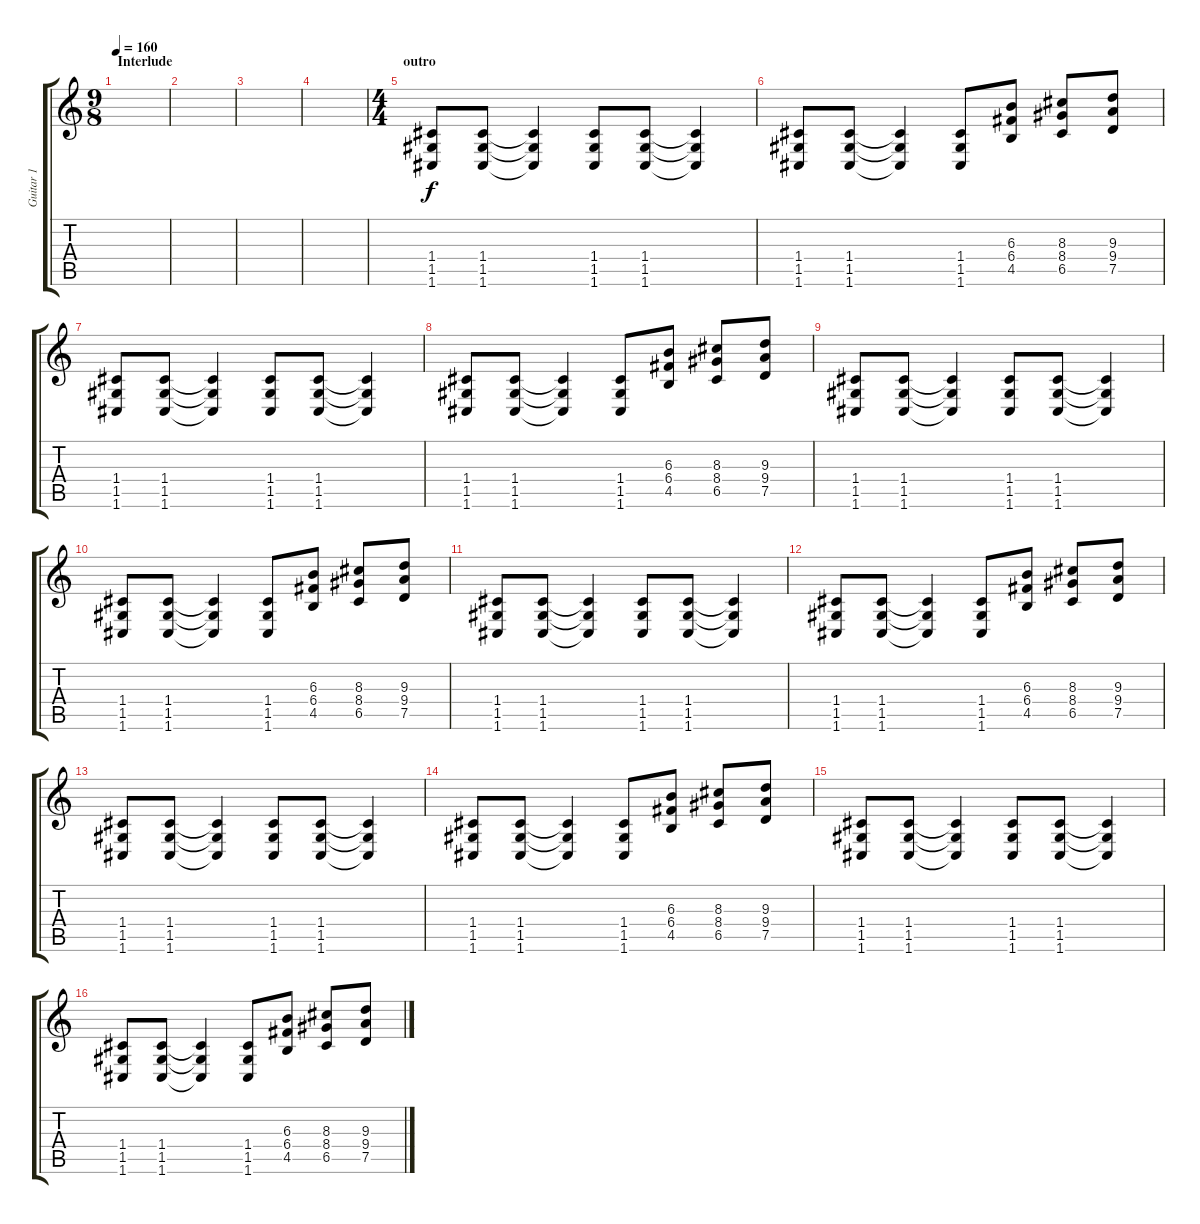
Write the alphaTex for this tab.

\track ("Guitar 1" "Guitar 1") {instrument distortionguitar}
\staff {score tabs}
\tuning (D4 A3 F3 C3 G2 C2) {hide}
\ts (9 8)
\section ("" "Interlude")
\tempo 160
\clef g2
\ks c
|
|
|
|
\ts (4 4)
\section ("" "outro")
(1.4 1.5 1.6).8{balance 8} (1.4 1.5 1.6).8 (1.4{t} 1.5{t} 1.6{t}).4 (1.4 1.5 1.6).8 (1.4 1.5 1.6).8 (1.4{t} 1.5{t} 1.6{t}).4 |
(1.4 1.5 1.6).8 (1.4 1.5 1.6).8 (1.4{t} 1.5{t} 1.6{t}).4 (1.4 1.5 1.6).8 (6.3 6.4 4.5).8 (8.3 8.4 6.5).8 (9.3 9.4 7.5).8 |
(1.4 1.5 1.6).8 (1.4 1.5 1.6).8 (1.4{t} 1.5{t} 1.6{t}).4 (1.4 1.5 1.6).8 (1.4 1.5 1.6).8 (1.4{t} 1.5{t} 1.6{t}).4 |
(1.4 1.5 1.6).8 (1.4 1.5 1.6).8 (1.4{t} 1.5{t} 1.6{t}).4 (1.4 1.5 1.6).8 (6.3 6.4 4.5).8 (8.3 8.4 6.5).8 (9.3 9.4 7.5).8 |
(1.4 1.5 1.6).8 (1.4 1.5 1.6).8 (1.4{t} 1.5{t} 1.6{t}).4 (1.4 1.5 1.6).8 (1.4 1.5 1.6).8 (1.4{t} 1.5{t} 1.6{t}).4 |
(1.4 1.5 1.6).8 (1.4 1.5 1.6).8 (1.4{t} 1.5{t} 1.6{t}).4 (1.4 1.5 1.6).8 (6.3 6.4 4.5).8 (8.3 8.4 6.5).8 (9.3 9.4 7.5).8 |
(1.4 1.5 1.6).8 (1.4 1.5 1.6).8 (1.4{t} 1.5{t} 1.6{t}).4 (1.4 1.5 1.6).8 (1.4 1.5 1.6).8 (1.4{t} 1.5{t} 1.6{t}).4 |
(1.4 1.5 1.6).8 (1.4 1.5 1.6).8 (1.4{t} 1.5{t} 1.6{t}).4 (1.4 1.5 1.6).8 (6.3 6.4 4.5).8 (8.3 8.4 6.5).8 (9.3 9.4 7.5).8 |
(1.4 1.5 1.6).8 (1.4 1.5 1.6).8 (1.4{t} 1.5{t} 1.6{t}).4 (1.4 1.5 1.6).8 (1.4 1.5 1.6).8 (1.4{t} 1.5{t} 1.6{t}).4 |
(1.4 1.5 1.6).8 (1.4 1.5 1.6).8 (1.4{t} 1.5{t} 1.6{t}).4 (1.4 1.5 1.6).8 (6.3 6.4 4.5).8 (8.3 8.4 6.5).8 (9.3 9.4 7.5).8 |
(1.4 1.5 1.6).8 (1.4 1.5 1.6).8 (1.4{t} 1.5{t} 1.6{t}).4 (1.4 1.5 1.6).8 (1.4 1.5 1.6).8 (1.4{t} 1.5{t} 1.6{t}).4 |
(1.4 1.5 1.6).8 (1.4 1.5 1.6).8 (1.4{t} 1.5{t} 1.6{t}).4 (1.4 1.5 1.6).8 (6.3 6.4 4.5).8 (8.3 8.4 6.5).8 (9.3 9.4 7.5).8
